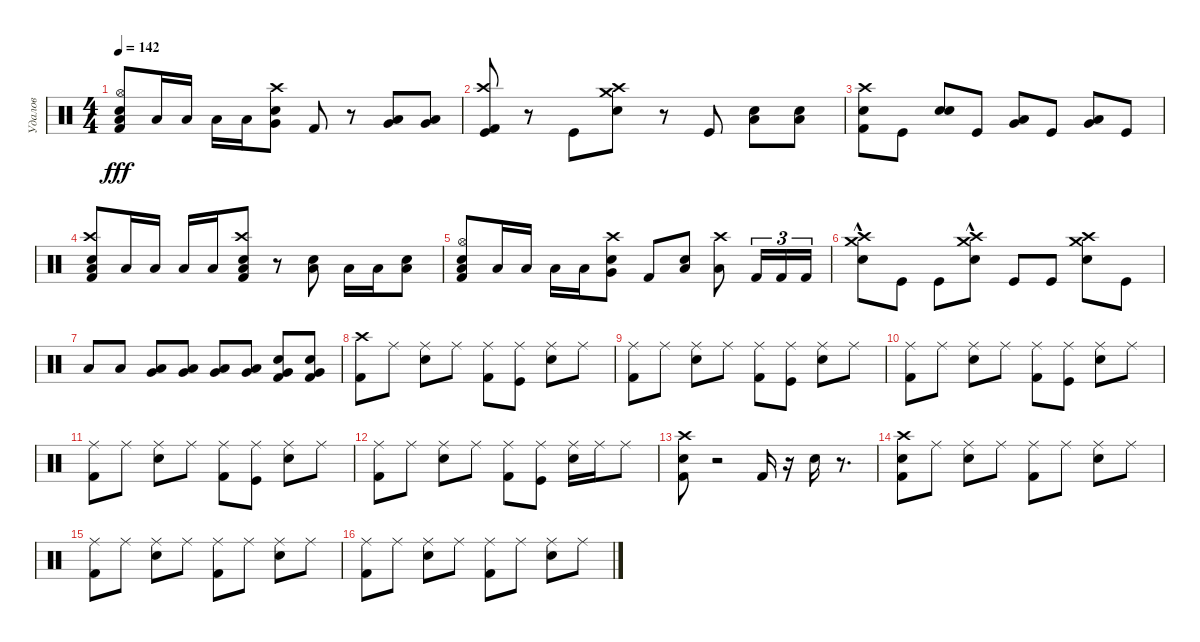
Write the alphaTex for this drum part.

\track ("Удалов" "Удалов") {instrument percussion}
\staff {score}
\articulation defaults
\ts (4 4)
\tempo 142
\clef neutral
\ks c
("Kick (hit) 2" "Hi-Hat (open)" "Snare (hit) 2" "Low Tom (hit)").8{dy fff} "Low Tom (hit)".16 "Low Tom (hit)".16 "Low Tom (hit)".16 "Low Tom (hit)".16 ("Very Low Tom (hit)" "Crash high (hit)" "Snare (hit) 2").8 "Kick (hit) 2".8 r.8 ("Low Tom (hit)" "Very Low Tom (hit)").8 ("Very Low Tom (hit)" "Low Floor Tom (hit)").8 |
("Kick (hit)" "Crash high (hit)" "Kick (hit) 2").8 r.8 "Kick (hit)".8 ("Crash high (hit)" "Crash medium (hit)" "Snare (hit) 2").8 r.8 "Kick (hit)".8 ("Low Tom (hit)" "Electric Snare (hit)").8 ("Low Tom (hit)" "Electric Snare (hit)").8 |
("Snare (hit) 2" "Crash high (hit)" "Kick (hit) 2").8 "Kick (hit)".8 ("Electric Snare (hit)" "Snare (hit) 2").8 "Kick (hit)".8 ("Low Tom (hit)" "Very Low Tom (hit)").8 "Kick (hit)".8 ("Low Tom (hit)" "Very Low Tom (hit)").8 "Kick (hit)".8 |
("Crash high (hit)" "Kick (hit) 2" "Low Tom (hit)" "Electric Snare (hit)").8 "Low Tom (hit)".16 "Low Tom (hit)".16 "Low Tom (hit)".16 "Low Tom (hit)".16 ("Kick (hit) 2" "Crash high (hit)" "Low Tom (hit)" "Electric Snare (hit)").8 r.8 ("Low Tom (hit)" "Electric Snare (hit)").8 "Low Floor Tom (hit)".16 "Low Floor Tom (hit)".16 ("Low Tom (hit)" "Electric Snare (hit)").8 |
("Kick (hit) 2" "Hi-Hat (open)" "Snare (hit) 2" "Low Tom (hit)").8 "Low Tom (hit)".16 "Low Tom (hit)".16 "Low Tom (hit)".16 "Low Tom (hit)".16 ("Very Low Tom (hit)" "Crash high (hit)" "Snare (hit) 2").8 "Kick (hit) 2".8 ("Snare (hit) 2" "Low Tom (hit)").8 ("Crash high (hit)" "Low Floor Tom (hit)").8 "Kick (hit) 2".16{tu (3 2)} "Kick (hit) 2".16{tu (3 2)} "Kick (hit) 2".16{tu (3 2)} |
("Crash high (hit)"{hac} "Crash medium (hit)"{hac} "Snare (hit) 2"{hac}).8 "Kick (hit)".8 "Kick (hit)".8 ("Crash medium (hit)"{hac} "Crash high (hit)"{hac} "Snare (hit) 2"{hac}).8 "Kick (hit)".8 "Kick (hit)".8 ("Crash medium (hit)" "Crash high (hit)" "Snare (hit) 2").8 "Kick (hit)".8 |
"Low Floor Tom (hit)".8 "Low Floor Tom (hit)".8 ("Low Floor Tom (hit)" "Very Low Tom (hit)").8 ("Low Floor Tom (hit)" "Very Low Tom (hit)").8 ("Very Low Tom (hit)" "Low Tom (hit)").8 ("Very Low Tom (hit)" "Low Tom (hit)").8 ("Kick (hit) 2" "Very Low Tom (hit)" "Snare (hit) 2").8 ("Kick (hit) 2" "Very Low Tom (hit)" "Snare (hit) 2").8 |
("Crash high (hit)" "Kick (hit) 2").8 "Ride (middle)".8 ("Snare (hit) 2" "Ride (middle)").8 "Ride (middle)".8 ("Kick (hit) 2" "Ride (middle)").8 ("Kick (hit)" "Ride (middle)").8 ("Snare (hit) 2" "Ride (middle)").8 "Ride (middle)".8 |
("Kick (hit) 2" "Ride (middle)").8 "Ride (middle)".8 ("Snare (hit) 2" "Ride (middle)").8 "Ride (middle)".8 ("Kick (hit) 2" "Ride (middle)").8 ("Kick (hit)" "Ride (middle)").8 ("Snare (hit) 2" "Ride (middle)").8 "Ride (middle)".8 |
("Kick (hit) 2" "Ride (middle)").8 "Ride (middle)".8 ("Snare (hit) 2" "Ride (middle)").8 "Ride (middle)".8 ("Kick (hit) 2" "Ride (middle)").8 ("Kick (hit)" "Ride (middle)").8 ("Snare (hit) 2" "Ride (middle)").8 "Ride (middle)".8 |
("Kick (hit) 2" "Ride (middle)").8 "Ride (middle)".8 ("Snare (hit) 2" "Ride (middle)").8 "Ride (middle)".8 ("Kick (hit) 2" "Ride (middle)").8 ("Kick (hit)" "Ride (middle)").8 ("Snare (hit) 2" "Ride (middle)").8 "Ride (middle)".8 |
("Ride (middle)" "Kick (hit) 2").8 "Ride (middle)".8 ("Ride (middle)" "Snare (hit) 2").8 "Ride (middle)".8 ("Kick (hit) 2" "Ride (middle)").8 ("Kick (hit)" "Ride (middle)").8 ("Snare (hit) 2" "Ride (middle)").16 "Ride (middle)".16 "Ride (middle)".8 |
("Crash high (hit)" "Snare (hit) 2" "Kick (hit) 2").8 r.2 "Kick (hit) 2".16 r.16 "Snare (hit) 2".16 r.8{d} |
("Snare (hit) 2" "Crash high (hit)" "Kick (hit) 2").8 "Ride (middle)".8 ("Ride (middle)" "Snare (hit) 2").8 "Ride (middle)".8 ("Ride (middle)" "Kick (hit) 2").8 "Ride (middle)".8 ("Ride (middle)" "Snare (hit) 2").8 "Ride (middle)".8 |
("Ride (middle)" "Kick (hit) 2").8 "Ride (middle)".8 ("Ride (middle)" "Snare (hit) 2").8 "Ride (middle)".8 ("Ride (middle)" "Kick (hit) 2").8 "Ride (middle)".8 ("Ride (middle)" "Snare (hit) 2").8 "Ride (middle)".8 |
("Ride (middle)" "Kick (hit) 2").8 "Ride (middle)".8 ("Ride (middle)" "Snare (hit) 2").8 "Ride (middle)".8 ("Ride (middle)" "Kick (hit) 2").8 "Ride (middle)".8 ("Ride (middle)" "Snare (hit) 2").8 "Ride (middle)".8
